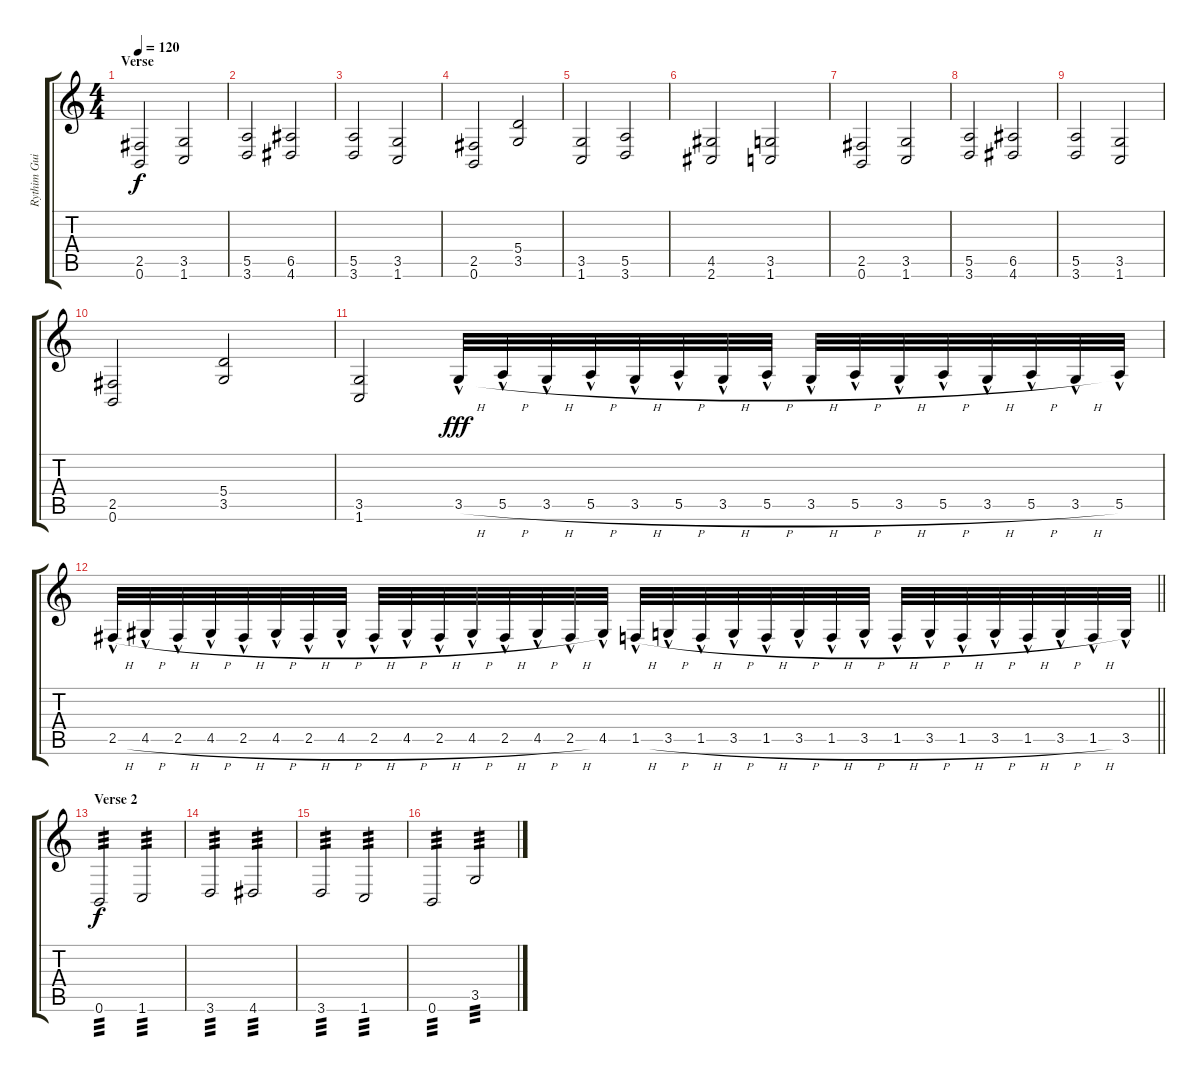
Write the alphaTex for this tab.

\track ("Rythim Guitar" "Rythim Gui") {instrument overdrivenguitar}
\staff {score tabs}
\tuning (B3 Gb3 D3 A2 E2 B1) {hide}
\ts (4 4)
\section ("" "Verse")
\tempo 120
\clef g2
\ks c
(2.5 0.6).2{dy f} (3.5 1.6).2 |
(5.5 3.6).2 (6.5 4.6).2 |
(5.5 3.6).2 (3.5 1.6).2 |
(2.5 0.6).2 (5.4 3.5).2 |
(3.5 1.6).2 (5.5 3.6).2 |
(4.5 2.6).2 (3.5 1.6).2 |
(2.5 0.6).2 (3.5 1.6).2 |
(5.5 3.6).2 (6.5 4.6).2 |
(5.5 3.6).2 (3.5 1.6).2 |
(2.5 0.6).2 (5.4 3.5).2 |
(3.5 1.6).2 3.5{h hac}.32{dy fff} 5.5{h hac}.32 3.5{h hac}.32 5.5{h hac}.32 3.5{h hac}.32 5.5{h hac}.32 3.5{h hac}.32 5.5{h hac}.32 3.5{h hac}.32 5.5{h hac}.32 3.5{h hac}.32 5.5{h hac}.32 3.5{h hac}.32 5.5{h hac}.32 3.5{h hac}.32 5.5{hac}.32 |
\barLineRight lightlight
2.5{h hac}.32 4.5{h hac}.32 2.5{h hac}.32 4.5{h hac}.32 2.5{h hac}.32 4.5{h hac}.32 2.5{h hac}.32 4.5{h hac}.32 2.5{h hac}.32 4.5{h hac}.32 2.5{h hac}.32 4.5{h hac}.32 2.5{h hac}.32 4.5{h hac}.32 2.5{h hac}.32 4.5{hac}.32 1.5{h hac}.32 3.5{h hac}.32 1.5{h hac}.32 3.5{h hac}.32 1.5{h hac}.32 3.5{h hac}.32 1.5{h hac}.32 3.5{h hac}.32 1.5{h hac}.32 3.5{h hac}.32 1.5{h hac}.32 3.5{h hac}.32 1.5{h hac}.32 3.5{h hac}.32 1.5{h hac}.32 3.5{hac}.32 |
\section ("" "Verse 2")
0.6.2{tp 3 dy f} 1.6.2{tp 3} |
3.6.2{tp 3} 4.6.2{tp 3} |
3.6.2{tp 3} 1.6.2{tp 3} |
0.6.2{tp 3} 3.5.2{tp 3}
